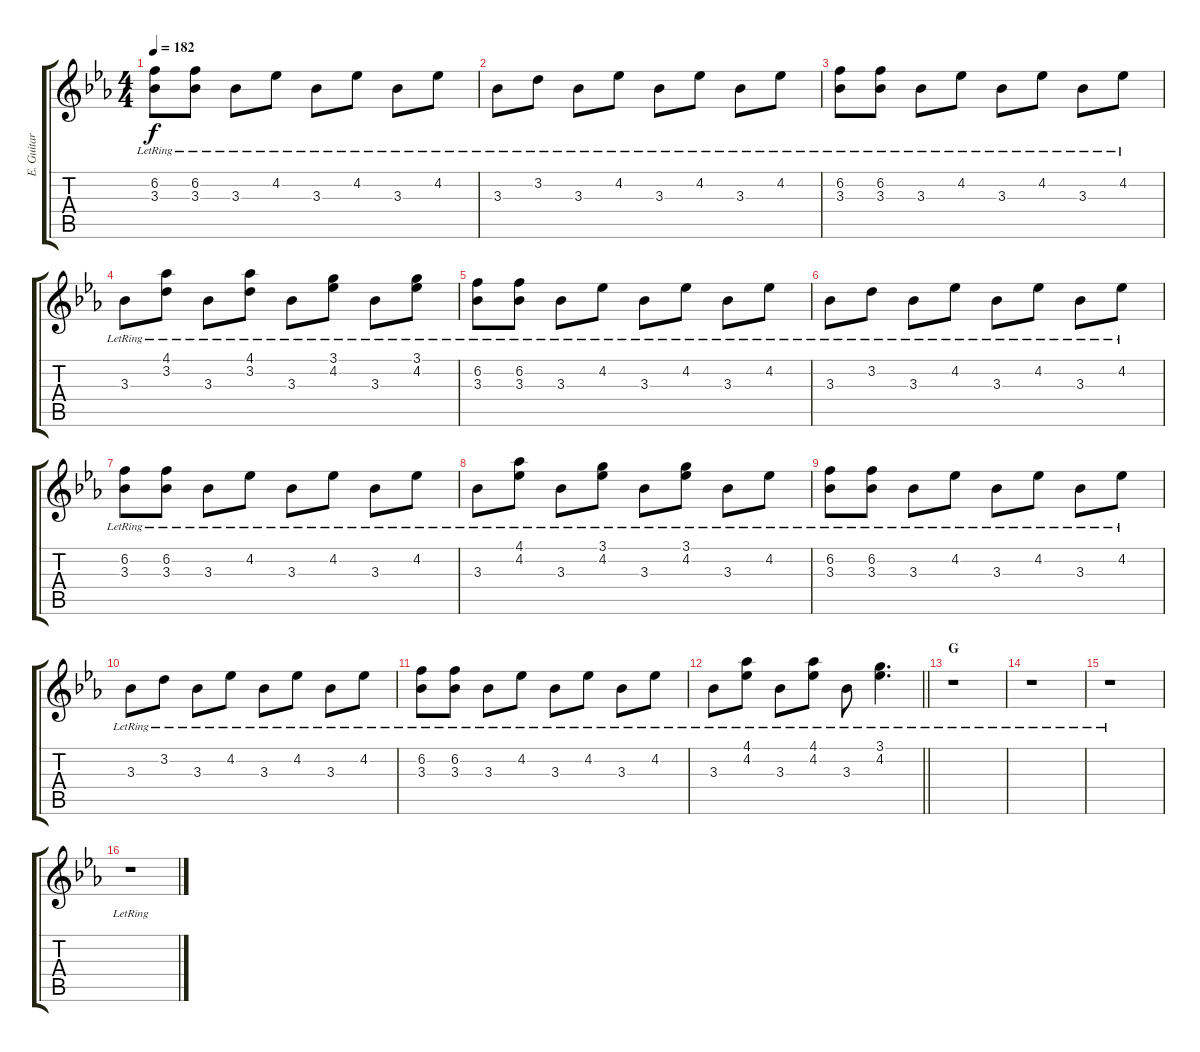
\track ("E. Guitar III" "E. Guitar ") {instrument overdrivenguitar}
\staff {score tabs}
\tuning (E4 B3 G3 D3 A2 E2) {hide}
\ts (4 4)
\tempo 182
\clef g2
\ks eb
(6.2{lr} 3.3{lr}).8{dy f} (6.2{lr} 3.3{lr}).8 3.3{lr}.8 4.2{lr}.8 3.3{lr}.8 4.2{lr}.8 3.3{lr}.8 4.2{lr}.8 |
3.3{lr}.8 3.2{lr}.8 3.3{lr}.8 4.2{lr}.8 3.3{lr}.8 4.2{lr}.8 3.3{lr}.8 4.2{lr}.8 |
(6.2{lr} 3.3{lr}).8 (6.2{lr} 3.3{lr}).8 3.3{lr}.8 4.2{lr}.8 3.3{lr}.8 4.2{lr}.8 3.3{lr}.8 4.2{lr}.8 |
3.3{lr}.8 (4.1{lr} 3.2{lr}).8 3.3{lr}.8 (4.1{lr} 3.2{lr}).8 3.3{lr}.8 (3.1{lr} 4.2{lr}).8 3.3{lr}.8 (3.1{lr} 4.2{lr}).8 |
(6.2{lr} 3.3{lr}).8 (6.2{lr} 3.3{lr}).8 3.3{lr}.8 4.2{lr}.8 3.3{lr}.8 4.2{lr}.8 3.3{lr}.8 4.2{lr}.8 |
3.3{lr}.8 3.2{lr}.8 3.3{lr}.8 4.2{lr}.8 3.3{lr}.8 4.2{lr}.8 3.3{lr}.8 4.2{lr}.8 |
(6.2{lr} 3.3{lr}).8 (6.2{lr} 3.3{lr}).8 3.3{lr}.8 4.2{lr}.8 3.3{lr}.8 4.2{lr}.8 3.3{lr}.8 4.2{lr}.8 |
3.3{lr}.8 (4.1{lr} 4.2{lr}).8 3.3{lr}.8 (3.1{lr} 4.2{lr}).8 3.3{lr}.8 (3.1{lr} 4.2{lr}).8 3.3{lr}.8 4.2{lr}.8 |
(6.2{lr} 3.3{lr}).8 (6.2{lr} 3.3{lr}).8 3.3{lr}.8 4.2{lr}.8 3.3{lr}.8 4.2{lr}.8 3.3{lr}.8 4.2{lr}.8 |
3.3{lr}.8 3.2{lr}.8 3.3{lr}.8 4.2{lr}.8 3.3{lr}.8 4.2{lr}.8 3.3{lr}.8 4.2{lr}.8 |
(6.2{lr} 3.3{lr}).8 (6.2{lr} 3.3{lr}).8 3.3{lr}.8 4.2{lr}.8 3.3{lr}.8 4.2{lr}.8 3.3{lr}.8 4.2{lr}.8 |
\barLineRight lightlight
3.3{lr}.8 (4.1{lr} 4.2{lr}).8 3.3{lr}.8 (4.1{lr} 4.2{lr}).8 3.3{lr}.8 (3.1{lr} 4.2{lr}).4{d} |
\section ("" "G")
r.1 |
r.1 |
r.1 |
r.1
